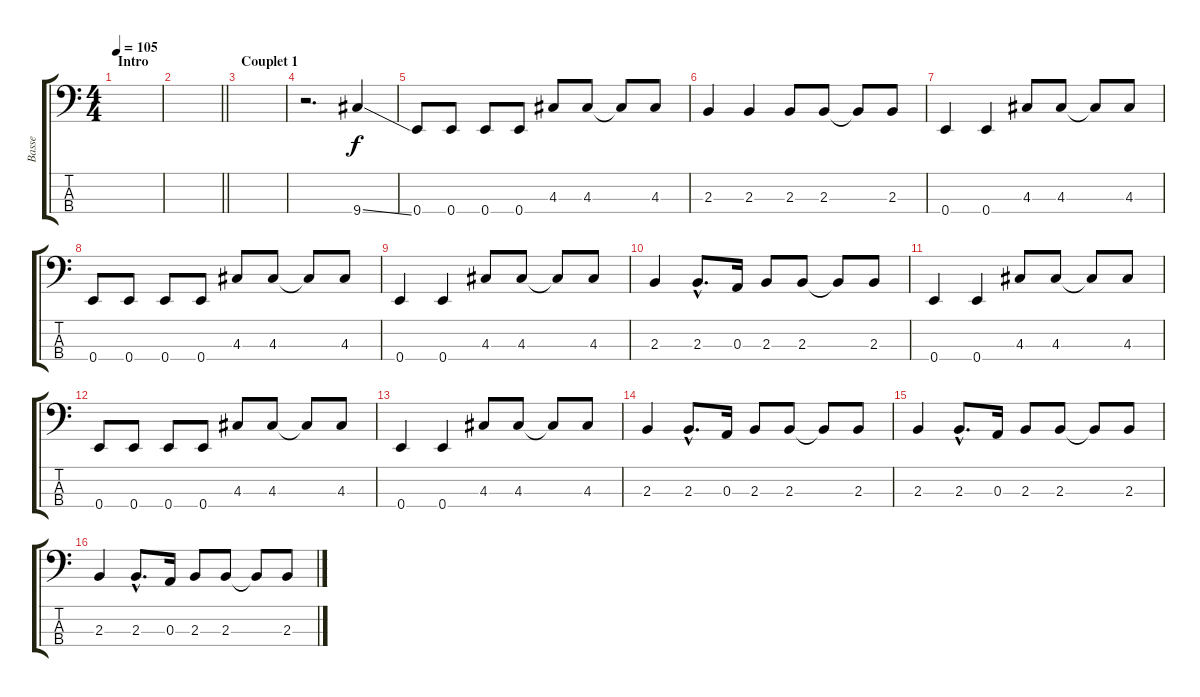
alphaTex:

\track ("Basse" "Basse") {instrument electricbassfinger}
\staff {score tabs}
\tuning (G2 D2 A1 E1) {hide}
\ts (4 4)
\section ("" "Intro")
\tempo 105
\clef f4
\ks c
|
\barLineRight lightlight
|
\section ("" "Couplet 1")
|
r.2{d} 9.4{ss}.4 |
0.4.8 0.4.8 0.4.8 0.4.8 4.3.8 4.3.8 4.3{t}.8 4.3.8 |
2.3.4 2.3.4 2.3.8 2.3.8 2.3{t}.8 2.3.8 |
0.4.4 0.4.4 4.3.8 4.3.8 4.3{t}.8 4.3.8 |
0.4.8 0.4.8 0.4.8 0.4.8 4.3.8 4.3.8 4.3{t}.8 4.3.8 |
0.4.4 0.4.4 4.3.8 4.3.8 4.3{t}.8 4.3.8 |
2.3.4 2.3{hac}.8{d} 0.3.16 2.3.8 2.3.8 2.3{t}.8 2.3.8 |
0.4.4 0.4.4 4.3.8 4.3.8 4.3{t}.8 4.3.8 |
0.4.8 0.4.8 0.4.8 0.4.8 4.3.8 4.3.8 4.3{t}.8 4.3.8 |
0.4.4 0.4.4 4.3.8 4.3.8 4.3{t}.8 4.3.8 |
2.3.4 2.3{hac}.8{d} 0.3.16 2.3.8 2.3.8 2.3{t}.8 2.3.8 |
2.3.4 2.3{hac}.8{d} 0.3.16 2.3.8 2.3.8 2.3{t}.8 2.3.8 |
2.3.4 2.3{hac}.8{d} 0.3.16 2.3.8 2.3.8 2.3{t}.8 2.3.8
